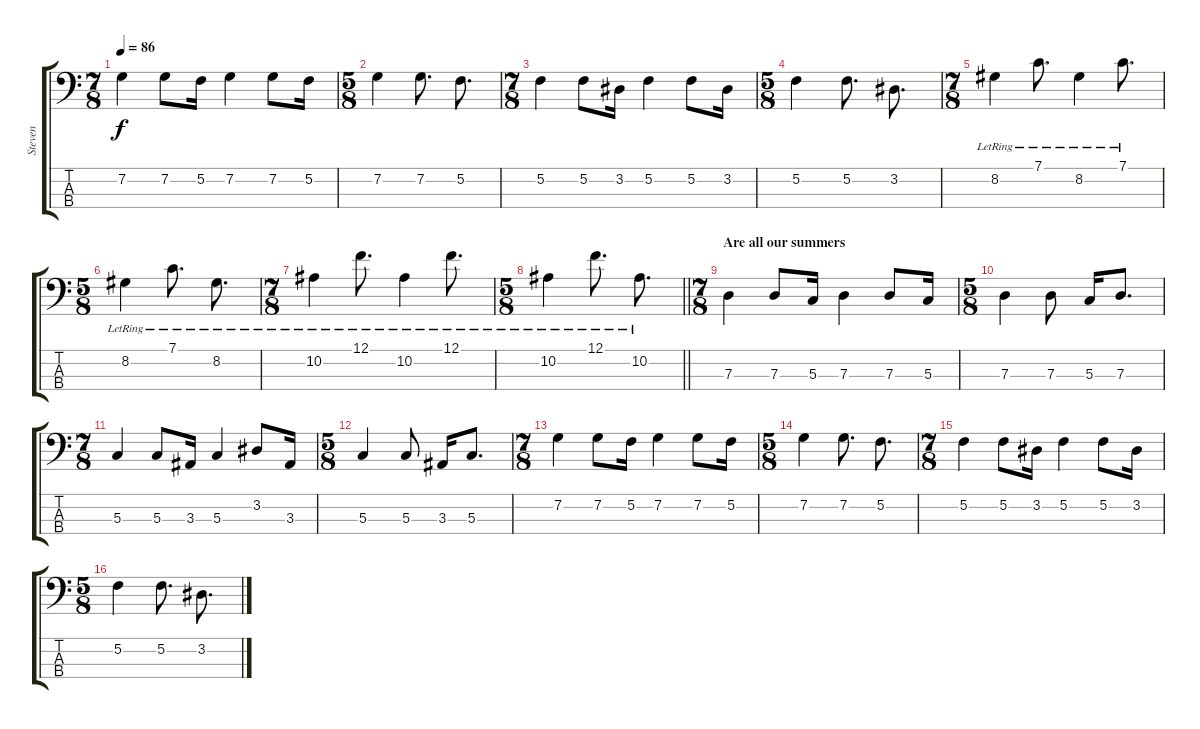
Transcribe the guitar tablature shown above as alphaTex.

\track ("Steven" "Steven") {instrument electricbasspick}
\staff {score tabs}
\tuning (F2 C2 G1 C1) {hide}
\ts (7 8)
\tempo 86
\clef f4
\ks c
7.2.4{dy f} 7.2.8 5.2.16 7.2.4 7.2.8 5.2.16 |
\ts (5 8)
7.2.4 7.2.8{d} 5.2.8{d} |
\ts (7 8)
5.2.4 5.2.8 3.2.16 5.2.4 5.2.8 3.2.16 |
\ts (5 8)
5.2.4 5.2.8{d} 3.2.8{d} |
\ts (7 8)
8.2{lr}.4 7.1{lr}.8{d} 8.2{lr}.4 7.1{lr}.8{d} |
\ts (5 8)
8.2{lr}.4 7.1{lr}.8{d} 8.2{lr}.8{d} |
\ts (7 8)
10.2{lr}.4 12.1{lr}.8{d} 10.2{lr}.4 12.1{lr}.8{d} |
\ts (5 8)
\barLineRight lightlight
10.2{lr}.4 12.1{lr}.8{d} 10.2{lr}.8{d} |
\ts (7 8)
\section ("" "Are all our summers")
7.3.4 7.3.8 5.3.16 7.3.4 7.3.8 5.3.16 |
\ts (5 8)
7.3.4 7.3.8 5.3.16 7.3.8{d} |
\ts (7 8)
5.3.4 5.3.8 3.3.16 5.3.4 3.2.8 3.3.16 |
\ts (5 8)
5.3.4 5.3.8 3.3.16 5.3.8{d} |
\ts (7 8)
7.2.4 7.2.8 5.2.16 7.2.4 7.2.8 5.2.16 |
\ts (5 8)
7.2.4 7.2.8{d} 5.2.8{d} |
\ts (7 8)
5.2.4 5.2.8 3.2.16 5.2.4 5.2.8 3.2.16 |
\ts (5 8)
5.2.4 5.2.8{d} 3.2.8{d}
